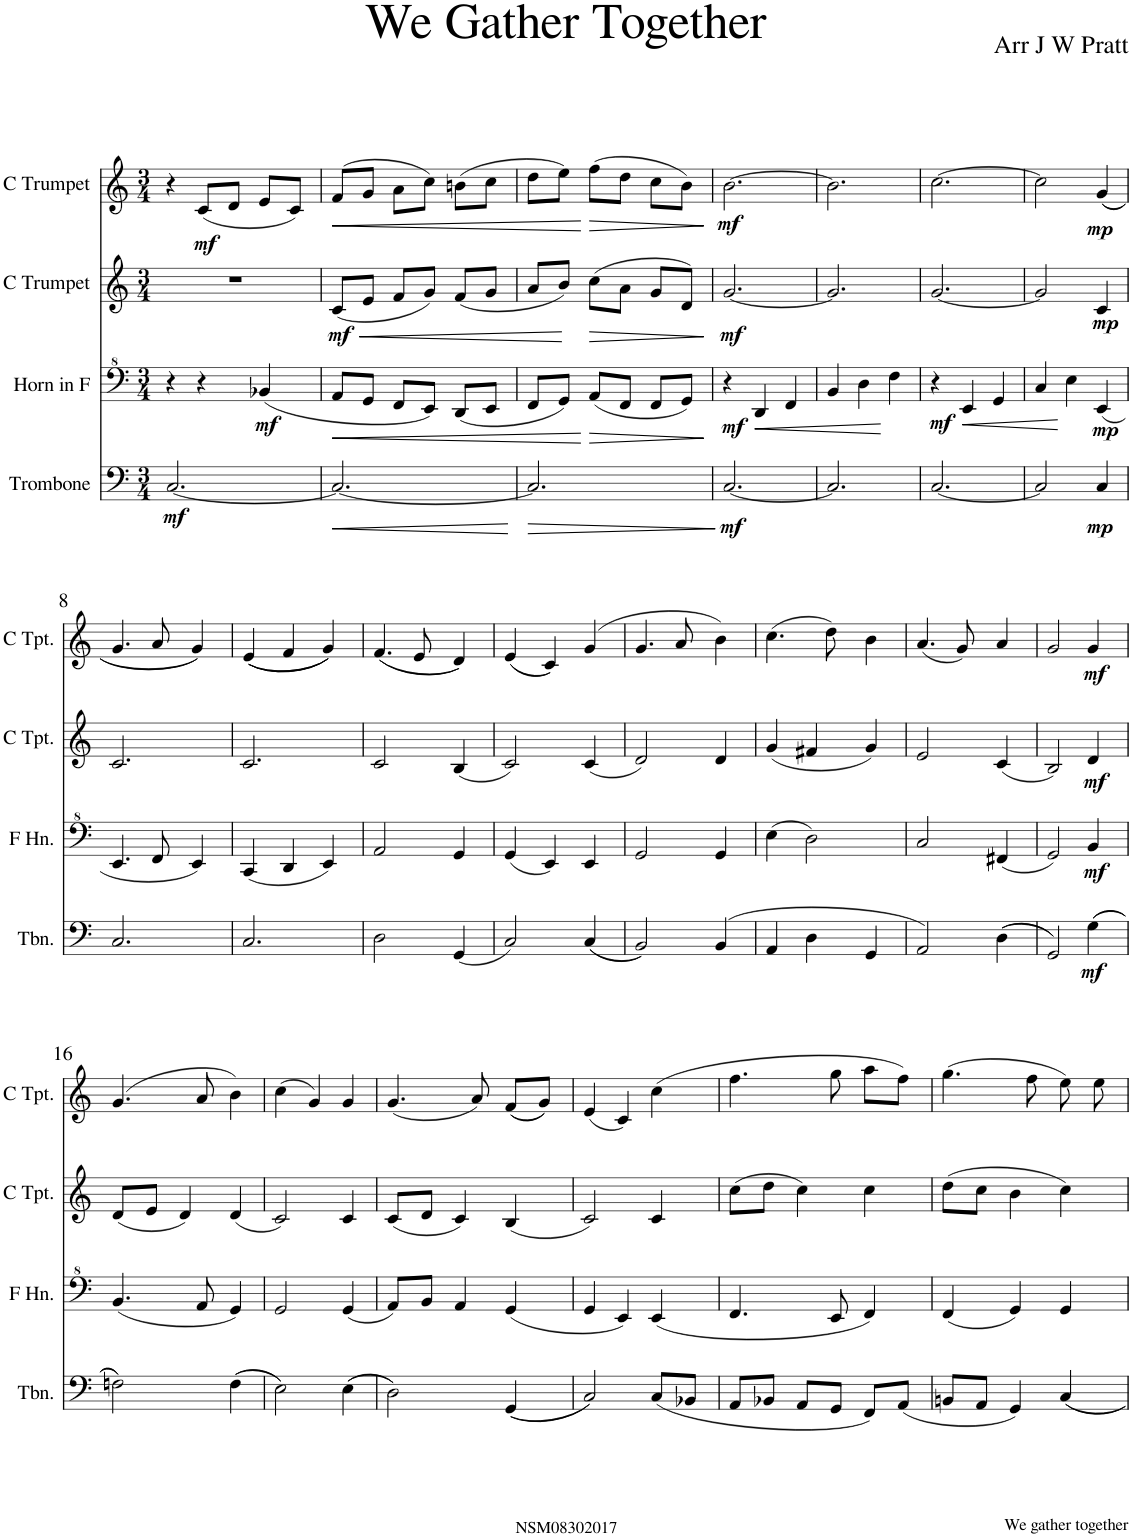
**kern	**dynam	**kern	**dynam	**kern	**dynam	**kern	**dynam
*part4	*part4	*part3	*part3	*part2	*part2	*part1	*part1
*staff4	*staff4	*staff3	*staff3	*staff2	*staff2	*staff1	*staff1
*I"Trombone	*	*I"Horn in F	*	*I"C Trumpet	*	*I"C Trumpet	*
*I'Tbn.	*	*	*	*I'C Tpt.	*	*I'C Tpt.	*
*clefF4	*	*clefF^4	*	*clefG2	*	*clefG2	*
*	*	*ITrd4c7	*	*	*	*	*
*k[]	*	*k[]	*	*k[]	*	*k[]	*
*M3/4	*	*M3/4	*	*M3/4	*	*M3/4	*
=1	=1	=1	=1	=1	=1	=1	=1
!	!LO:DY:b	!	!	!	!	!	!
[2.C/	mf	4r	.	2.r	.	4r	.
!	!	!	!	!	!	!	!LO:DY:b
.	.	4r	.	.	.	(8c/L	mf
.	.	.	.	.	.	8d/J	.
!	!	!	!LO:DY:b	!	!	!	!
.	.	(4B-X/	mf	.	.	8e/L	.
.	.	.	.	.	.	8c/J)	.
=2	=2	=2	=2	=2	=2	=2	=2
!	!LO:HP:b	!	!LO:HP:b	!	!LO:HP:b	!	!LO:HP:b
!	!	!	!	!	!LO:DY:n=1:b	!	!
2.C/_	<	8A/L	<	(8c/L	< mf	(8f/L	<
.	.	8G/J	.	8e/J	.	8g/J	.
.	.	8F/L	.	8f/L	.	8a\L	.
.	.	8E/J)	.	8g/J)	.	8cc\J)	.
.	.	(8D/L	.	(8f/L	.	(8bn\L	.
.	.	8E/J	.	8g/J	.	8cc\J	.
.	[	.	.	.	.	.	.
=3	=3	=3	=3	=3	=3	=3	=3
!	!LO:HP:b	!	!	!	!	!	!
2.C/]	>	8F/L	.	8a/L	.	8dd\L	.
.	.	8G/J)	.	8b/J)	.	8ee\J)	.
!	!	!	!LO:HP:n=1:b	!	!LO:HP:n=1:b	!	!LO:HP:n=1:b
.	.	(8A/L	[ >	(8cc\L	[ >	(8ff\L	[ >
.	.	8F/J	.	8a\J	.	8dd\J	.
.	.	8F/L	.	8g/L	.	8cc\L	.
.	.	8G/J)	.	8d/J)	.	8b\J)	.
.	]	.	]	.	]	.	]
=4	=4	=4	=4	=4	=4	=4	=4
!	!LO:DY:b	!	!	!	!LO:DY:b	!	!LO:DY:b
[2.C/	mf	4r	.	[2.g/	mf	[2.b\	mf
!	!	!	!LO:HP:b	!	!	!	!
!	!	!	!LO:DY:n=1:b	!	!	!	!
.	.	4D/	< mf	.	.	.	.
.	.	4F/	.	.	.	.	.
=5	=5	=5	=5	=5	=5	=5	=5
2.C/]	.	4B/	.	2.g/]	.	2.b\]	.
.	.	4d\	.	.	.	.	.
.	.	4f\	[	.	.	.	.
=6	=6	=6	=6	=6	=6	=6	=6
[2.C/	.	4r	.	[2.g/	.	[2.cc\	.
!	!	!	!LO:HP:b	!	!	!	!
!	!	!	!LO:DY:n=1:b	!	!	!	!
.	.	4E/	< mf	.	.	.	.
.	.	4G/	.	.	.	.	.
=7	=7	=7	=7	=7	=7	=7	=7
2C/]	.	4c/	.	2g/]	.	2cc\]	.
.	.	4e\	[	.	.	.	.
!	!LO:DY:b	!	!LO:DY:b	!	!LO:DY:b	!	!LO:DY:b
4C/	mp	(4E/	mp	4c/	mp	((4g/	mp
!!LO:LB:g=z
=8	=8	=8	=8	=8	=8	=8	=8
2.C/	.	4.E/	.	2.c/	.	4.g/	.
.	.	8F/	.	.	.	8a/	.
.	.	4E/)	.	.	.	4g/))	.
=9	=9	=9	=9	=9	=9	=9	=9
2.C/	.	(4C/	.	2.c/	.	(((4e/	.
.	.	4D/	.	.	.	4f/	.
.	.	4E/)	.	.	.	4g/)))	.
=10	=10	=10	=10	=10	=10	=10	=10
2D\	.	2A/	.	2c/	.	((4.f/	.
.	.	.	.	.	.	8e/	.
(4GG/	.	4G/	.	(4B/	.	4d/))	.
=11	=11	=11	=11	=11	=11	=11	=11
2C/)	.	(4G/	.	2c/)	.	((4e/	.
.	.	4E/)	.	.	.	4c/))	.
((4C/	.	4E/	.	(4c/	.	(4g/	.
=12	=12	=12	=12	=12	=12	=12	=12
2BB/))	.	2G/	.	2d/)	.	4.g/	.
.	.	.	.	.	.	8a/	.
(4BB/	.	4G/	.	4d/	.	4b\)	.
=13	=13	=13	=13	=13	=13	=13	=13
4AA/	.	(4e\	.	(4g/	.	(4.cc\	.
4D\	.	2d\)	.	4f#X/	.	.	.
.	.	.	.	.	.	8dd\)	.
4GG/	.	.	.	4g/)	.	4b\	.
=14	=14	=14	=14	=14	=14	=14	=14
2AA/)	.	2c/	.	2e/	.	(4.a/	.
.	.	.	.	.	.	8g/)	.
((4D\	.	(4F#X/	.	(4c/	.	4a/	.
=15	=15	=15	=15	=15	=15	=15	=15
2GG/))	.	2G/)	.	2B/)	.	2g/	.
!	!LO:DY:b	!	!LO:DY:b	!	!LO:DY:b	!	!LO:DY:b
((4G\	mf	4B/	mf	4d/	mf	4g/	mf
!!LO:LB:g=z
=16	=16	=16	=16	=16	=16	=16	=16
2Fn\))	.	(4.B/	.	(8d/L	.	(4.g/	.
.	.	.	.	8e/J	.	.	.
.	.	.	.	4d/)	.	.	.
.	.	8A/	.	.	.	8a/	.
((4F\	.	4G/)	.	(4d/	.	4b\)	.
=17	=17	=17	=17	=17	=17	=17	=17
2E\))	.	2G/	.	2c/)	.	(4cc\	.
.	.	.	.	.	.	4g/)	.
((4E\	.	(4G/	.	4c/	.	4g/	.
=18	=18	=18	=18	=18	=18	=18	=18
2D\))	.	8A/L)	.	(8c/L	.	(4.g/	.
.	.	8B/J	.	8d/J	.	.	.
.	.	4A/	.	4c/)	.	.	.
.	.	.	.	.	.	8a/)	.
((4GG/	.	(4G/	.	(4B/	.	((8f/L	.
.	.	.	.	.	.	8g/J))	.
=19	=19	=19	=19	=19	=19	=19	=19
2C/))	.	4G/	.	2c/)	.	(4e/	.
.	.	4E/)	.	.	.	4c/)	.
(8C/L	.	(4E/	.	4c/	.	(4cc\	.
8BB-X/J	.	.	.	.	.	.	.
=20	=20	=20	=20	=20	=20	=20	=20
8AA/L	.	4.F/	.	(8cc\L	.	4.ff\	.
8BB-X/J	.	.	.	8dd\J	.	.	.
8AA/L	.	.	.	4cc\)	.	.	.
8GG/J	.	8E/	.	.	.	8gg\	.
8FF/L)	.	4F/)	.	4cc\	.	8aa\L	.
(8AA/J	.	.	.	.	.	8ff\J)	.
=21	=21	=21	=21	=21	=21	=21	=21
8BBn/L	.	(4F/	.	(8dd\L	.	(4.gg\	.
8AA/J	.	.	.	8cc\J	.	.	.
4GG/)	.	4G/)	.	4b\	.	.	.
.	.	.	.	.	.	8ff\	.
4C/	.	4G/	.	4cc\)	.	8ee\)	.
.	.	.	.	.	.	8ee\	.
=	=	=	=	=	=	=	=
*-	*-	*-	*-	*-	*-	*-	*-
